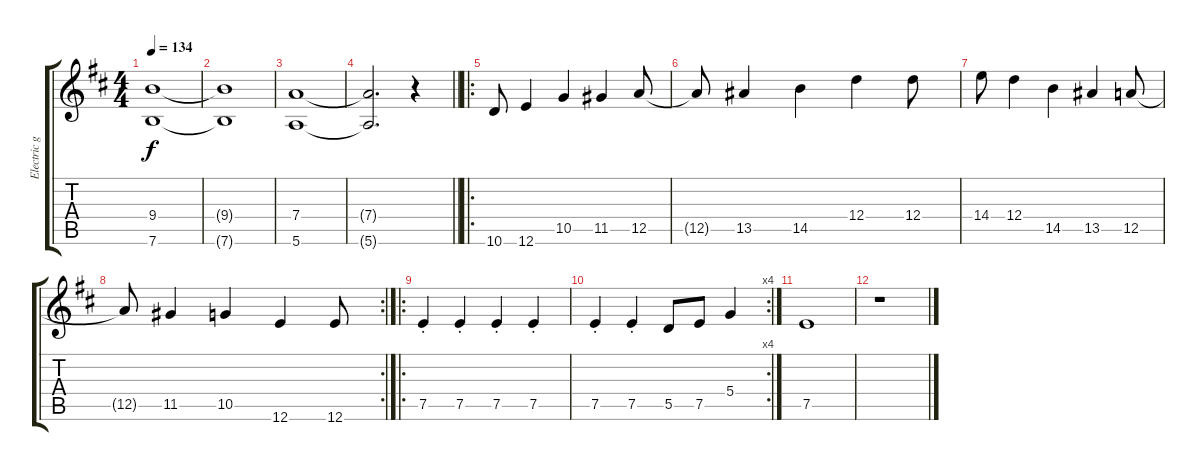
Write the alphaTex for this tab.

\track ("Electric guitar" "Electric g") {instrument overdrivenguitar}
\staff {score tabs}
\tuning (E4 B3 G3 D3 A2 E2) {hide}
\ts (4 4)
\tempo 134
\clef g2
\ks d
(9.4 7.6).1{dy f} |
(9.4{t} 7.6{t}).1 |
(7.4 5.6).1 |
\barLineRight lightlight
(7.4{t} 5.6{t}).2{d} r.4 |
\ro
10.6.8 12.6.4 10.5.4 11.5.4 12.5.8 |
12.5{t}.8 13.5.4 14.5.4 12.4.4 12.4.8 |
14.4.8 12.4.4 14.5.4 13.5.4 12.5.8 |
\rc 2
12.5{t}.8 11.5.4 10.5.4 12.6.4 12.6.8 |
\ro
7.5{st}.4 7.5{st}.4 7.5{st}.4 7.5{st}.4 |
\rc 4
7.5{st}.4 7.5{st}.4 5.5.8 7.5.8 5.4.4 |
7.5.1 |
r.1
